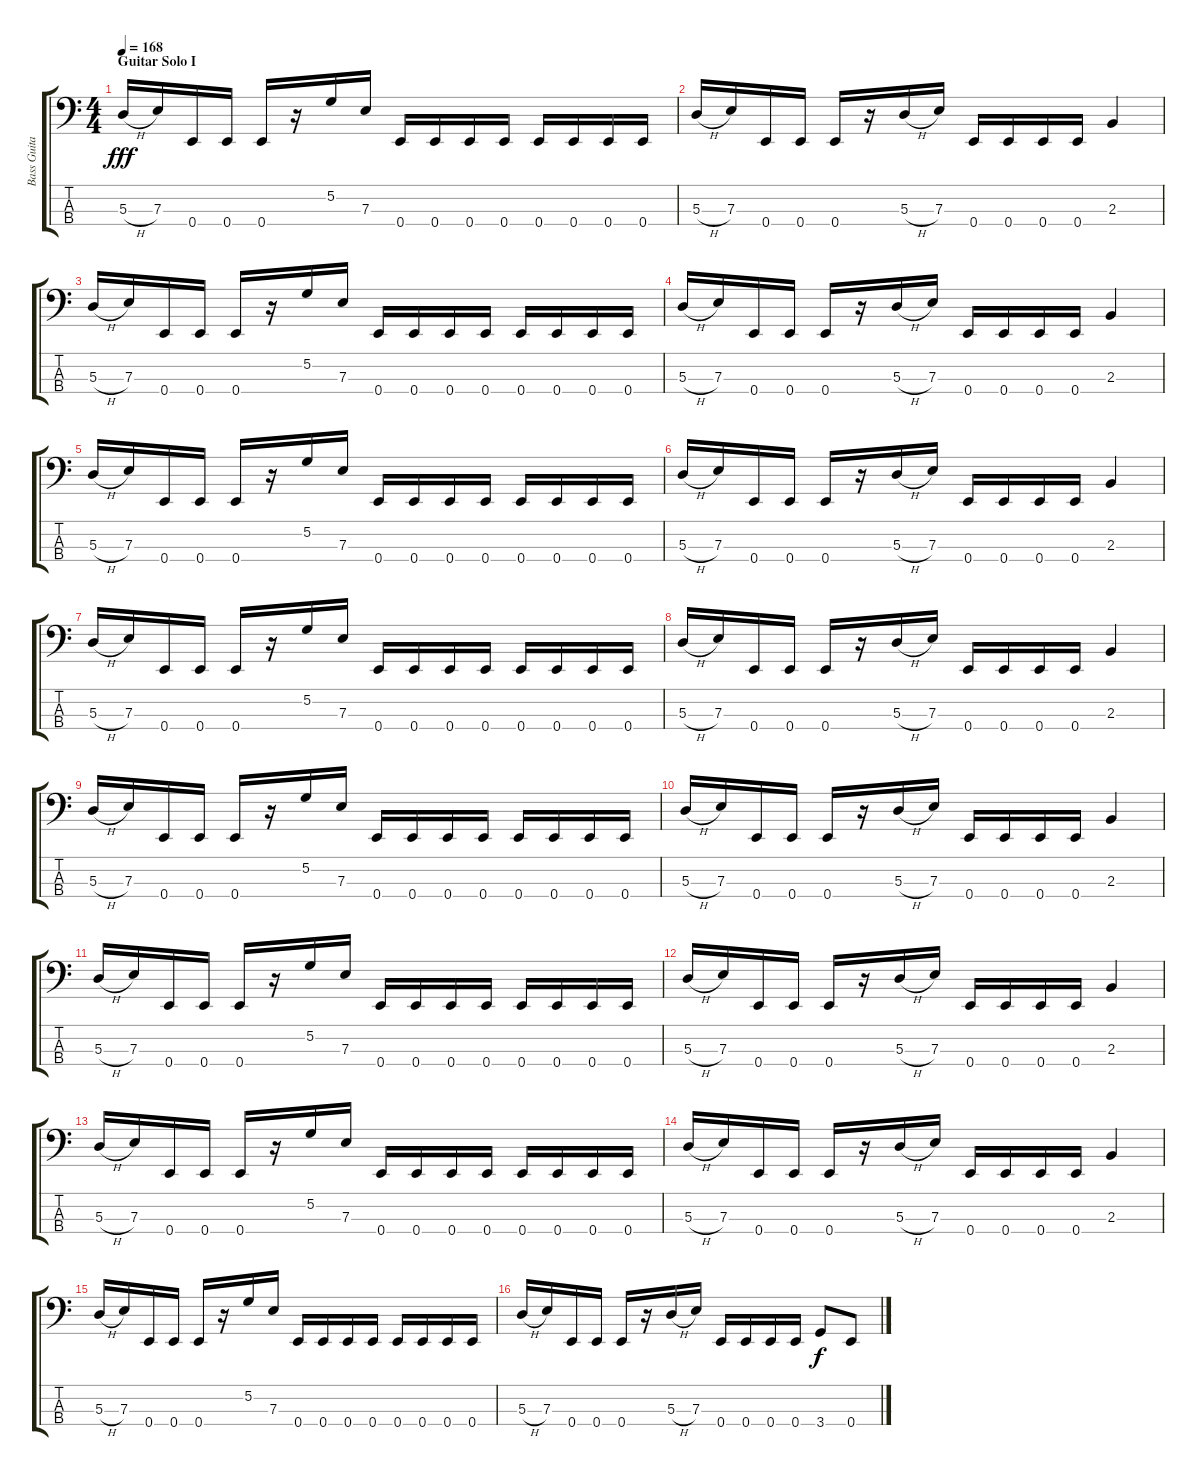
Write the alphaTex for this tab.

\track ("Bass Guitar (David Ellefson)" "Bass Guita") {instrument electricbasspick}
\staff {score tabs}
\tuning (G2 D2 A1 E1) {hide}
\ts (4 4)
\section ("" "Guitar Solo I")
\tempo 168
\clef f4
\ks c
5.3{h}.16{dy fff} 7.3.16 0.4.16 0.4.16 0.4.16 r.16 5.2.16 7.3.16 0.4.16 0.4.16 0.4.16 0.4.16 0.4.16 0.4.16 0.4.16 0.4.16 |
5.3{h}.16 7.3.16 0.4.16 0.4.16 0.4.16 r.16 5.3{h}.16 7.3.16 0.4.16 0.4.16 0.4.16 0.4.16 2.3.4 |
5.3{h}.16 7.3.16 0.4.16 0.4.16 0.4.16 r.16 5.2.16 7.3.16 0.4.16 0.4.16 0.4.16 0.4.16 0.4.16 0.4.16 0.4.16 0.4.16 |
5.3{h}.16 7.3.16 0.4.16 0.4.16 0.4.16 r.16 5.3{h}.16 7.3.16 0.4.16 0.4.16 0.4.16 0.4.16 2.3.4 |
5.3{h}.16 7.3.16 0.4.16 0.4.16 0.4.16 r.16 5.2.16 7.3.16 0.4.16 0.4.16 0.4.16 0.4.16 0.4.16 0.4.16 0.4.16 0.4.16 |
5.3{h}.16 7.3.16 0.4.16 0.4.16 0.4.16 r.16 5.3{h}.16 7.3.16 0.4.16 0.4.16 0.4.16 0.4.16 2.3.4 |
5.3{h}.16 7.3.16 0.4.16 0.4.16 0.4.16 r.16 5.2.16 7.3.16 0.4.16 0.4.16 0.4.16 0.4.16 0.4.16 0.4.16 0.4.16 0.4.16 |
5.3{h}.16 7.3.16 0.4.16 0.4.16 0.4.16 r.16 5.3{h}.16 7.3.16 0.4.16 0.4.16 0.4.16 0.4.16 2.3.4 |
5.3{h}.16 7.3.16 0.4.16 0.4.16 0.4.16 r.16 5.2.16 7.3.16 0.4.16 0.4.16 0.4.16 0.4.16 0.4.16 0.4.16 0.4.16 0.4.16 |
5.3{h}.16 7.3.16 0.4.16 0.4.16 0.4.16 r.16 5.3{h}.16 7.3.16 0.4.16 0.4.16 0.4.16 0.4.16 2.3.4 |
5.3{h}.16 7.3.16 0.4.16 0.4.16 0.4.16 r.16 5.2.16 7.3.16 0.4.16 0.4.16 0.4.16 0.4.16 0.4.16 0.4.16 0.4.16 0.4.16 |
5.3{h}.16 7.3.16 0.4.16 0.4.16 0.4.16 r.16 5.3{h}.16 7.3.16 0.4.16 0.4.16 0.4.16 0.4.16 2.3.4 |
5.3{h}.16 7.3.16 0.4.16 0.4.16 0.4.16 r.16 5.2.16 7.3.16 0.4.16 0.4.16 0.4.16 0.4.16 0.4.16 0.4.16 0.4.16 0.4.16 |
5.3{h}.16 7.3.16 0.4.16 0.4.16 0.4.16 r.16 5.3{h}.16 7.3.16 0.4.16 0.4.16 0.4.16 0.4.16 2.3.4 |
5.3{h}.16 7.3.16 0.4.16 0.4.16 0.4.16 r.16 5.2.16 7.3.16 0.4.16 0.4.16 0.4.16 0.4.16 0.4.16 0.4.16 0.4.16 0.4.16 |
5.3{h}.16 7.3.16 0.4.16 0.4.16 0.4.16 r.16 5.3{h}.16 7.3.16 0.4.16 0.4.16 0.4.16 0.4.16 3.4.8{dy f} 0.4.8
